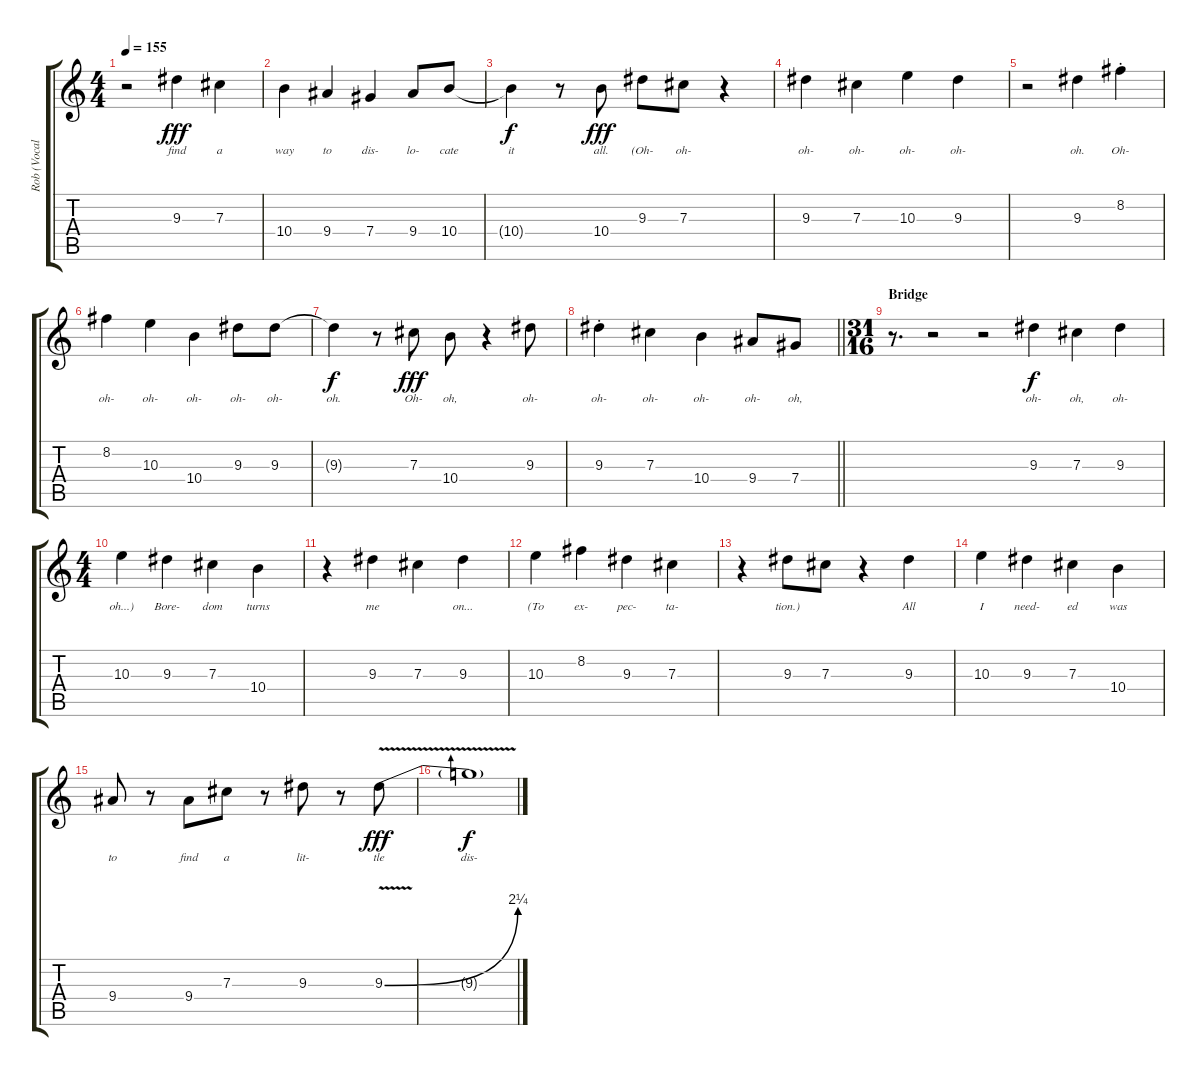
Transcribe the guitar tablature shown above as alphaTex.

\track ("Rob (Vocals)" "Rob (Vocal") {instrument distortionguitar}
\staff {score tabs}
\tuning (Eb4 Bb3 Gb3 Db3 Ab2 Db2) {hide}
\ts (4 4)
\tempo 155
\clef g2
\ks c
r.2{dy fff} 9.3.4{lyrics (0 "find") lyrics (1 "") lyrics (2 "") lyrics (3 "") lyrics (4 "")} 7.3.4{lyrics (0 "a") lyrics (1 "") lyrics (2 "") lyrics (3 "") lyrics (4 "")} |
10.4.4{lyrics (0 "way") lyrics (1 "") lyrics (2 "") lyrics (3 "") lyrics (4 "")} 9.4.4{lyrics (0 "to") lyrics (1 "") lyrics (2 "") lyrics (3 "") lyrics (4 "")} 7.4.4{lyrics (0 "dis-") lyrics (1 "") lyrics (2 "") lyrics (3 "") lyrics (4 "")} 9.4.8{lyrics (0 "lo-") lyrics (1 "") lyrics (2 "") lyrics (3 "") lyrics (4 "")} 10.4.8{lyrics (0 "cate") lyrics (1 "") lyrics (2 "") lyrics (3 "") lyrics (4 "")} |
10.4{t}.4{lyrics (0 "it") lyrics (1 "") lyrics (2 "") lyrics (3 "") lyrics (4 "") dy f} r.8 10.4.8{lyrics (0 "all.") lyrics (1 "") lyrics (2 "") lyrics (3 "") lyrics (4 "") dy fff} 9.3.8{lyrics (0 "(Oh-") lyrics (1 "") lyrics (2 "") lyrics (3 "") lyrics (4 "")} 7.3.8{lyrics (0 "oh-") lyrics (1 "") lyrics (2 "") lyrics (3 "") lyrics (4 "")} r.4 |
9.3.4{lyrics (0 "oh-") lyrics (1 "") lyrics (2 "") lyrics (3 "") lyrics (4 "")} 7.3.4{lyrics (0 "oh-") lyrics (1 "") lyrics (2 "") lyrics (3 "") lyrics (4 "")} 10.3.4{lyrics (0 "oh-") lyrics (1 "") lyrics (2 "") lyrics (3 "") lyrics (4 "")} 9.3.4{lyrics (0 "oh-") lyrics (1 "") lyrics (2 "") lyrics (3 "") lyrics (4 "")} |
r.2 9.3.4{lyrics (0 "oh.") lyrics (1 "") lyrics (2 "") lyrics (3 "") lyrics (4 "")} 8.2{st}.4{lyrics (0 "Oh-") lyrics (1 "") lyrics (2 "") lyrics (3 "") lyrics (4 "")} |
8.2.4{lyrics (0 "oh-") lyrics (1 "") lyrics (2 "") lyrics (3 "") lyrics (4 "")} 10.3.4{lyrics (0 "oh-") lyrics (1 "") lyrics (2 "") lyrics (3 "") lyrics (4 "")} 10.4.4{lyrics (0 "oh-") lyrics (1 "") lyrics (2 "") lyrics (3 "") lyrics (4 "")} 9.3.8{lyrics (0 "oh-") lyrics (1 "") lyrics (2 "") lyrics (3 "") lyrics (4 "")} 9.3.8{lyrics (0 "oh-") lyrics (1 "") lyrics (2 "") lyrics (3 "") lyrics (4 "")} |
9.3{t}.4{lyrics (0 "oh.") lyrics (1 "") lyrics (2 "") lyrics (3 "") lyrics (4 "") dy f} r.8 7.3.8{lyrics (0 "Oh-") lyrics (1 "") lyrics (2 "") lyrics (3 "") lyrics (4 "") dy fff} 10.4.8{lyrics (0 "oh,") lyrics (1 "") lyrics (2 "") lyrics (3 "") lyrics (4 "")} r.4 9.3.8{lyrics (0 "oh-") lyrics (1 "") lyrics (2 "") lyrics (3 "") lyrics (4 "")} |
\barLineRight lightlight
9.3{st}.4{lyrics (0 "oh-") lyrics (1 "") lyrics (2 "") lyrics (3 "") lyrics (4 "")} 7.3.4{lyrics (0 "oh-") lyrics (1 "") lyrics (2 "") lyrics (3 "") lyrics (4 "")} 10.4.4{lyrics (0 "oh-") lyrics (1 "") lyrics (2 "") lyrics (3 "") lyrics (4 "")} 9.4.8{lyrics (0 "oh-") lyrics (1 "") lyrics (2 "") lyrics (3 "") lyrics (4 "")} 7.4.8{lyrics (0 "oh,") lyrics (1 "") lyrics (2 "") lyrics (3 "") lyrics (4 "")} |
\ts (31 16)
\section ("" "Bridge")
r.8{d} r.2 r.2 9.3.4{lyrics (0 "oh-") lyrics (1 "") lyrics (2 "") lyrics (3 "") lyrics (4 "") dy f volume 4} 7.3.4{lyrics (0 "oh,") lyrics (1 "") lyrics (2 "") lyrics (3 "") lyrics (4 "")} 9.3.4{lyrics (0 "oh-") lyrics (1 "") lyrics (2 "") lyrics (3 "") lyrics (4 "")} |
\ts (4 4)
10.3.4{lyrics (0 "oh...)") lyrics (1 "") lyrics (2 "") lyrics (3 "") lyrics (4 "")} 9.3.4{lyrics (0 "Bore-") lyrics (1 "") lyrics (2 "") lyrics (3 "") lyrics (4 "")} 7.3.4{lyrics (0 "dom") lyrics (1 "") lyrics (2 "") lyrics (3 "") lyrics (4 "")} 10.4.4{lyrics (0 "turns") lyrics (1 "") lyrics (2 "") lyrics (3 "") lyrics (4 "")} |
r.4 9.3.4{lyrics (0 "me") lyrics (1 "") lyrics (2 "") lyrics (3 "") lyrics (4 "")} 7.3.4{lyrics (0 "") lyrics (1 "") lyrics (2 "") lyrics (3 "") lyrics (4 "")} 9.3.4{lyrics (0 "on...") lyrics (1 "") lyrics (2 "") lyrics (3 "") lyrics (4 "")} |
10.3.4{lyrics (0 "(To") lyrics (1 "") lyrics (2 "") lyrics (3 "") lyrics (4 "")} 8.2.4{lyrics (0 "ex-") lyrics (1 "") lyrics (2 "") lyrics (3 "") lyrics (4 "")} 9.3.4{lyrics (0 "pec-") lyrics (1 "") lyrics (2 "") lyrics (3 "") lyrics (4 "")} 7.3.4{lyrics (0 "ta-") lyrics (1 "") lyrics (2 "") lyrics (3 "") lyrics (4 "")} |
r.4 9.3.8{lyrics (0 "tion.)") lyrics (1 "") lyrics (2 "") lyrics (3 "") lyrics (4 "")} 7.3.8{lyrics (0 "") lyrics (1 "") lyrics (2 "") lyrics (3 "") lyrics (4 "")} r.4 9.3.4{lyrics (0 "All") lyrics (1 "") lyrics (2 "") lyrics (3 "") lyrics (4 "")} |
10.3.4{lyrics (0 "I") lyrics (1 "") lyrics (2 "") lyrics (3 "") lyrics (4 "")} 9.3.4{lyrics (0 "need-") lyrics (1 "") lyrics (2 "") lyrics (3 "") lyrics (4 "")} 7.3.4{lyrics (0 "ed") lyrics (1 "") lyrics (2 "") lyrics (3 "") lyrics (4 "")} 10.4.4{lyrics (0 "was") lyrics (1 "") lyrics (2 "") lyrics (3 "") lyrics (4 "")} |
9.4.8{lyrics (0 "to") lyrics (1 "") lyrics (2 "") lyrics (3 "") lyrics (4 "")} r.8 9.4.8{lyrics (0 "find") lyrics (1 "") lyrics (2 "") lyrics (3 "") lyrics (4 "")} 7.3.8{lyrics (0 "a") lyrics (1 "") lyrics (2 "") lyrics (3 "") lyrics (4 "")} r.8 9.3.8{lyrics (0 "lit-") lyrics (1 "") lyrics (2 "") lyrics (3 "") lyrics (4 "")} r.8 9.3{be (bend 0 0 60 9) v}.8{lyrics (0 "tle") lyrics (1 "") lyrics (2 "") lyrics (3 "") lyrics (4 "") dy fff} |
9.3{t}.1{lyrics (0 "dis-") lyrics (1 "") lyrics (2 "") lyrics (3 "") lyrics (4 "") dy f}
